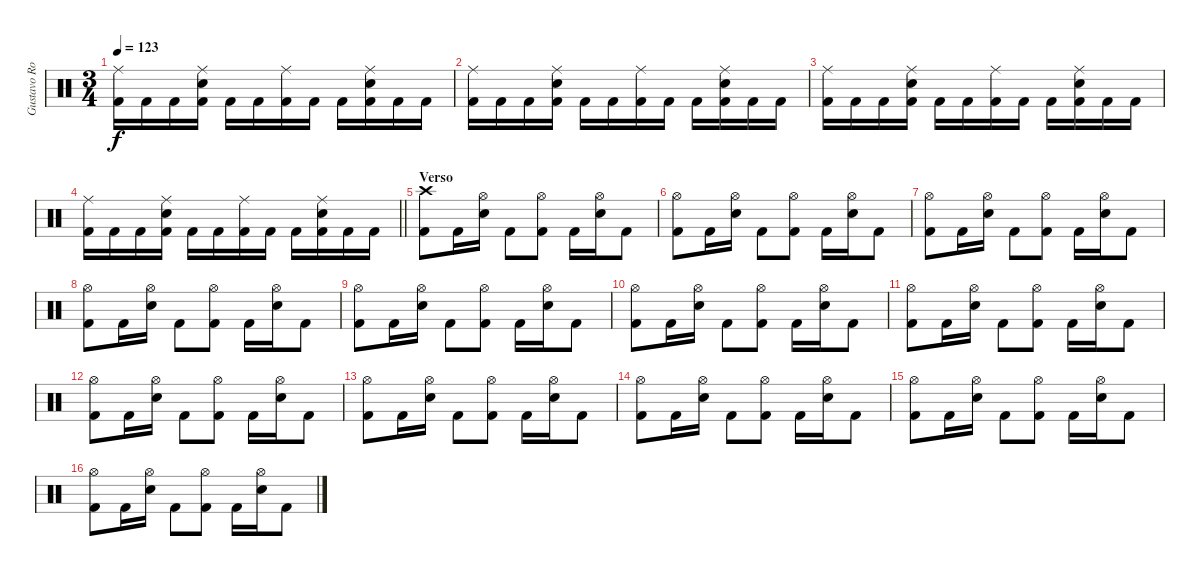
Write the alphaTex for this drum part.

\track ("Gustavo Rowek" "Gustavo Ro") {instrument percussion}
\staff {score}
\articulation defaults
\ts (3 4)
\tempo 123
\clef neutral
\ks c
("Ride (middle)" "Kick (hit) 2").16{dy f} "Kick (hit) 2".16 "Kick (hit) 2".16 ("Ride (middle)" "Snare (hit) 2" "Kick (hit) 2").16 "Kick (hit) 2".16 "Kick (hit) 2".16 ("Ride (middle)" "Kick (hit) 2").16 "Kick (hit) 2".16 "Kick (hit) 2".16 ("Ride (middle)" "Snare (hit) 2" "Kick (hit) 2").16 "Kick (hit) 2".16 "Kick (hit) 2".16 |
("Ride (middle)" "Kick (hit) 2").16 "Kick (hit) 2".16 "Kick (hit) 2".16 ("Ride (middle)" "Snare (hit) 2" "Kick (hit) 2").16 "Kick (hit) 2".16 "Kick (hit) 2".16 ("Ride (middle)" "Kick (hit) 2").16 "Kick (hit) 2".16 "Kick (hit) 2".16 ("Ride (middle)" "Snare (hit) 2" "Kick (hit) 2").16 "Kick (hit) 2".16 "Kick (hit) 2".16 |
("Ride (middle)" "Kick (hit) 2").16 "Kick (hit) 2".16 "Kick (hit) 2".16 ("Ride (middle)" "Snare (hit) 2" "Kick (hit) 2").16 "Kick (hit) 2".16 "Kick (hit) 2".16 ("Ride (middle)" "Kick (hit) 2").16 "Kick (hit) 2".16 "Kick (hit) 2".16 ("Ride (middle)" "Snare (hit) 2" "Kick (hit) 2").16 "Kick (hit) 2".16 "Kick (hit) 2".16 |
\barLineRight lightlight
("Ride (middle)" "Kick (hit) 2").16 "Kick (hit) 2".16 "Kick (hit) 2".16 ("Ride (middle)" "Snare (hit) 2" "Kick (hit) 2").16 "Kick (hit) 2".16 "Kick (hit) 2".16 ("Ride (middle)" "Kick (hit) 2").16 "Kick (hit) 2".16 "Kick (hit) 2".16 ("Ride (middle)" "Snare (hit) 2" "Kick (hit) 2").16 "Kick (hit) 2".16 "Kick (hit) 2".16 |
\section ("" "Verso")
("Crash high (hit)" "Kick (hit) 2").8 "Kick (hit) 2".16 ("Hi-Hat (open)" "Snare (hit) 2").16 "Kick (hit) 2".8 ("Hi-Hat (open)" "Kick (hit) 2").8 "Kick (hit) 2".16 ("Hi-Hat (open)" "Snare (hit) 2").16 "Kick (hit) 2".8 |
("Hi-Hat (open)" "Kick (hit) 2").8 "Kick (hit) 2".16 ("Hi-Hat (open)" "Snare (hit) 2").16 "Kick (hit) 2".8 ("Hi-Hat (open)" "Kick (hit) 2").8 "Kick (hit) 2".16 ("Hi-Hat (open)" "Snare (hit) 2").16 "Kick (hit) 2".8 |
("Hi-Hat (open)" "Kick (hit) 2").8 "Kick (hit) 2".16 ("Hi-Hat (open)" "Snare (hit) 2").16 "Kick (hit) 2".8 ("Hi-Hat (open)" "Kick (hit) 2").8 "Kick (hit) 2".16 ("Hi-Hat (open)" "Snare (hit) 2").16 "Kick (hit) 2".8 |
("Hi-Hat (open)" "Kick (hit) 2").8 "Kick (hit) 2".16 ("Hi-Hat (open)" "Snare (hit) 2").16 "Kick (hit) 2".8 ("Hi-Hat (open)" "Kick (hit) 2").8 "Kick (hit) 2".16 ("Hi-Hat (open)" "Snare (hit) 2").16 "Kick (hit) 2".8 |
("Hi-Hat (open)" "Kick (hit) 2").8 "Kick (hit) 2".16 ("Hi-Hat (open)" "Snare (hit) 2").16 "Kick (hit) 2".8 ("Hi-Hat (open)" "Kick (hit) 2").8 "Kick (hit) 2".16 ("Hi-Hat (open)" "Snare (hit) 2").16 "Kick (hit) 2".8 |
("Hi-Hat (open)" "Kick (hit) 2").8 "Kick (hit) 2".16 ("Hi-Hat (open)" "Snare (hit) 2").16 "Kick (hit) 2".8 ("Hi-Hat (open)" "Kick (hit) 2").8 "Kick (hit) 2".16 ("Hi-Hat (open)" "Snare (hit) 2").16 "Kick (hit) 2".8 |
("Hi-Hat (open)" "Kick (hit) 2").8 "Kick (hit) 2".16 ("Hi-Hat (open)" "Snare (hit) 2").16 "Kick (hit) 2".8 ("Hi-Hat (open)" "Kick (hit) 2").8 "Kick (hit) 2".16 ("Hi-Hat (open)" "Snare (hit) 2").16 "Kick (hit) 2".8 |
("Hi-Hat (open)" "Kick (hit) 2").8 "Kick (hit) 2".16 ("Hi-Hat (open)" "Snare (hit) 2").16 "Kick (hit) 2".8 ("Hi-Hat (open)" "Kick (hit) 2").8 "Kick (hit) 2".16 ("Hi-Hat (open)" "Snare (hit) 2").16 "Kick (hit) 2".8 |
("Hi-Hat (open)" "Kick (hit) 2").8 "Kick (hit) 2".16 ("Hi-Hat (open)" "Snare (hit) 2").16 "Kick (hit) 2".8 ("Hi-Hat (open)" "Kick (hit) 2").8 "Kick (hit) 2".16 ("Hi-Hat (open)" "Snare (hit) 2").16 "Kick (hit) 2".8 |
("Hi-Hat (open)" "Kick (hit) 2").8 "Kick (hit) 2".16 ("Hi-Hat (open)" "Snare (hit) 2").16 "Kick (hit) 2".8 ("Hi-Hat (open)" "Kick (hit) 2").8 "Kick (hit) 2".16 ("Hi-Hat (open)" "Snare (hit) 2").16 "Kick (hit) 2".8 |
("Hi-Hat (open)" "Kick (hit) 2").8 "Kick (hit) 2".16 ("Hi-Hat (open)" "Snare (hit) 2").16 "Kick (hit) 2".8 ("Hi-Hat (open)" "Kick (hit) 2").8 "Kick (hit) 2".16 ("Hi-Hat (open)" "Snare (hit) 2").16 "Kick (hit) 2".8 |
("Hi-Hat (open)" "Kick (hit) 2").8 "Kick (hit) 2".16 ("Hi-Hat (open)" "Snare (hit) 2").16 "Kick (hit) 2".8 ("Hi-Hat (open)" "Kick (hit) 2").8 "Kick (hit) 2".16 ("Hi-Hat (open)" "Snare (hit) 2").16 "Kick (hit) 2".8
